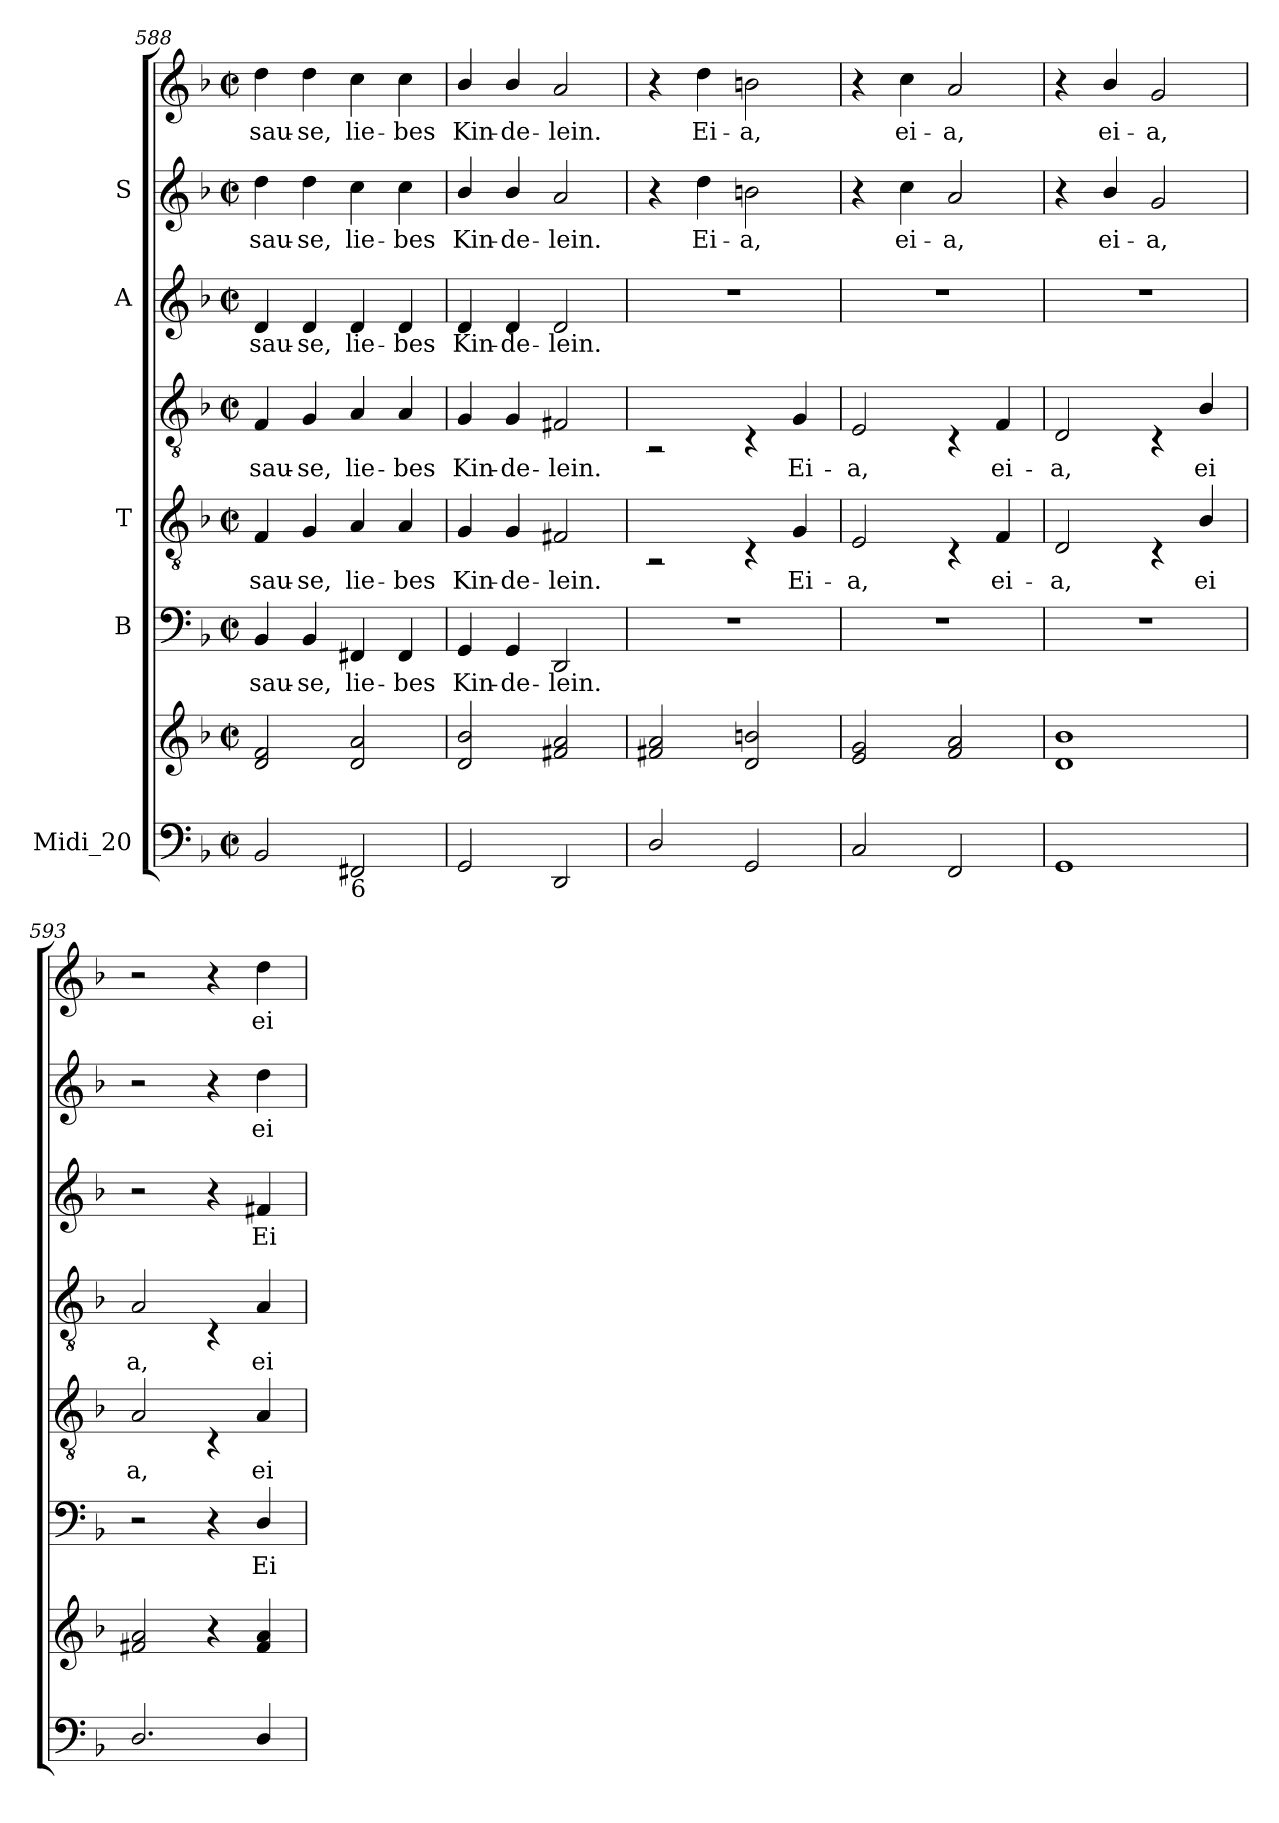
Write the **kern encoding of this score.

**kern	**kern	**kern	**text	**kern	**text	**kern	**text	**kern	**text	**kern	**text	**kern	**text
*part5	*part5	*part4	*part4	*part3	*part3	*part3	*part3	*part2	*part2	*part1	*part1	*part1	*part1
*staff8	*staff7	*staff6	*staff6	*staff5	*staff5	*staff4	*staff4	*staff3	*staff3	*staff2	*staff2	*staff1	*staff1
*I"Midi_20	*	*I"B	*	*I"T	*	*	*	*I"A	*	*I"S	*	*	*
*clefF4	*clefG2	*clefF4	*	*clefGv2	*	*clefGv2	*	*clefG2	*	*clefG2	*	*clefG2	*
*k[b-]	*k[b-]	*k[b-]	*	*k[b-]	*	*k[b-]	*	*k[b-]	*	*k[b-]	*	*k[b-]	*
*F:	*F:	*F:	*	*F:	*	*F:	*	*F:	*	*F:	*	*F:	*
*M2/2	*M2/2	*M2/2	*	*M2/2	*	*M2/2	*	*M2/2	*	*M2/2	*	*M2/2	*
*met(c|)	*met(c|)	*met(c|)	*	*met(c|)	*	*met(c|)	*	*met(c|)	*	*met(c|)	*	*met(c|)	*
=588	=588	=588	=588	=588	=588	=588	=588	=588	=588	=588	=588	=588	=588
!	!	!	!LO:LY:b	!	!LO:LY:b	!	!LO:LY:b	!	!LO:LY:b	!	!LO:LY:b	!	!LO:LY:b
2BB-	2d 2f	4BB-	sau-	4F	sau-	4F	sau-	4d	sau-	4dd	sau-	4dd	sau-
!	!	!	!LO:LY:b	!	!LO:LY:b	!	!LO:LY:b	!	!LO:LY:b	!	!LO:LY:b	!	!LO:LY:b
.	.	4BB-	-se,	4G	-se,	4G	-se,	4d	-se,	4dd	-se,	4dd	-se,
!LO:TX:b:t=6	!	!	!	!	!	!	!	!	!	!	!	!	!
!	!	!	!LO:LY:b	!	!LO:LY:b	!	!LO:LY:b	!	!LO:LY:b	!	!LO:LY:b	!	!LO:LY:b
2FF#X	2d 2a	4FF#X	lie-	4A	lie-	4A	lie-	4d	lie-	4cc	lie-	4cc	lie-
!	!	!	!LO:LY:b	!	!LO:LY:b	!	!LO:LY:b	!	!LO:LY:b	!	!LO:LY:b	!	!LO:LY:b
.	.	4FF#	-bes	4A	-bes	4A	-bes	4d	-bes	4cc	-bes	4cc	-bes
=589	=589	=589	=589	=589	=589	=589	=589	=589	=589	=589	=589	=589	=589
!	!	!	!LO:LY:b	!	!LO:LY:b	!	!LO:LY:b	!	!LO:LY:b	!	!LO:LY:b	!	!LO:LY:b
2GG	2d 2b-	4GG	Kin-	4G	Kin-	4G	Kin-	4d	Kin-	4b-/	Kin-	4b-/	Kin-
!	!	!	!LO:LY:b	!	!LO:LY:b	!	!LO:LY:b	!	!LO:LY:b	!	!LO:LY:b	!	!LO:LY:b
.	.	4GG	-de-	4G	-de-	4G	-de-	4d	-de-	4b-/	-de-	4b-/	-de-
!	!	!	!LO:LY:b	!	!LO:LY:b	!	!LO:LY:b	!	!LO:LY:b	!	!LO:LY:b	!	!LO:LY:b
2DD	2f#X 2a	2DD	-lein.	2F#X	-lein.	2F#X	-lein.	2d	-lein.	2a	-lein.	2a	-lein.
=590	=590	=590	=590	=590	=590	=590	=590	=590	=590	=590	=590	=590	=590
2D/	2f#X 2a	1r	.	2rBB	.	2rBB	.	1r	.	4r	.	4r	.
!	!	!	!	!	!	!	!	!	!	!	!LO:LY:b	!	!LO:LY:b
.	.	.	.	.	.	.	.	.	.	4dd	Ei-	4dd	Ei-
!	!	!	!	!	!	!	!	!	!	!	!LO:LY:b	!	!LO:LY:b
2GG	2d 2bn	.	.	4rBB	.	4rBB	.	.	.	2bn	-a,	2bn	-a,
!	!	!	!	!	!LO:LY:b	!	!LO:LY:b	!	!	!	!	!	!
.	.	.	.	4G	Ei-	4G	Ei-	.	.	.	.	.	.
=591	=591	=591	=591	=591	=591	=591	=591	=591	=591	=591	=591	=591	=591
!	!	!	!	!	!LO:LY:b	!	!LO:LY:b	!	!	!	!	!	!
2C	2e 2g	1r	.	2E	-a,	2E	-a,	1r	.	4r	.	4r	.
!	!	!	!	!	!	!	!	!	!	!	!LO:LY:b	!	!LO:LY:b
.	.	.	.	.	.	.	.	.	.	4cc	ei-	4cc	ei-
!	!	!	!	!	!	!	!	!	!	!	!LO:LY:b	!	!LO:LY:b
2FF	2f 2a	.	.	4rBB	.	4rBB	.	.	.	2a	-a,	2a	-a,
!	!	!	!	!	!LO:LY:b	!	!LO:LY:b	!	!	!	!	!	!
.	.	.	.	4F	ei-	4F	ei-	.	.	.	.	.	.
=592	=592	=592	=592	=592	=592	=592	=592	=592	=592	=592	=592	=592	=592
!	!	!	!	!	!LO:LY:b	!	!LO:LY:b	!	!	!	!	!	!
1GG	1d 1b-	1r	.	2D	-a,	2D	-a,	1r	.	4r	.	4r	.
!	!	!	!	!	!	!	!	!	!	!	!LO:LY:b	!	!LO:LY:b
.	.	.	.	.	.	.	.	.	.	4b-/	ei-	4b-/	ei-
!	!	!	!	!	!	!	!	!	!	!	!LO:LY:b	!	!LO:LY:b
.	.	.	.	4rBB	.	4rBB	.	.	.	2g	-a,	2g	-a,
!	!	!	!	!	!LO:LY:b	!	!LO:LY:b	!	!	!	!	!	!
.	.	.	.	4B-/	ei	4B-/	ei	.	.	.	.	.	.
=593	=593	=593	=593	=593	=593	=593	=593	=593	=593	=593	=593	=593	=593
!	!	!	!	!	!LO:LY:b	!	!LO:LY:b	!	!	!	!	!	!
2.D/	2f#X 2a	2r	.	2A	a,	2A	a,	2r	.	2r	.	2r	.
.	4r	4r	.	4rBB	.	4rBB	.	4r	.	4r	.	4r	.
!	!	!	!LO:LY:b	!	!LO:LY:b	!	!LO:LY:b	!	!LO:LY:b	!	!LO:LY:b	!	!LO:LY:b
4D/	4f# 4a	4D/	Ei-	4A	ei	4A	ei	4f#X	Ei-	4dd	ei	4dd	ei
=	=	=	=	=	=	=	=	=	=	=	=	=	=
*-	*-	*-	*-	*-	*-	*-	*-	*-	*-	*-	*-	*-	*-
